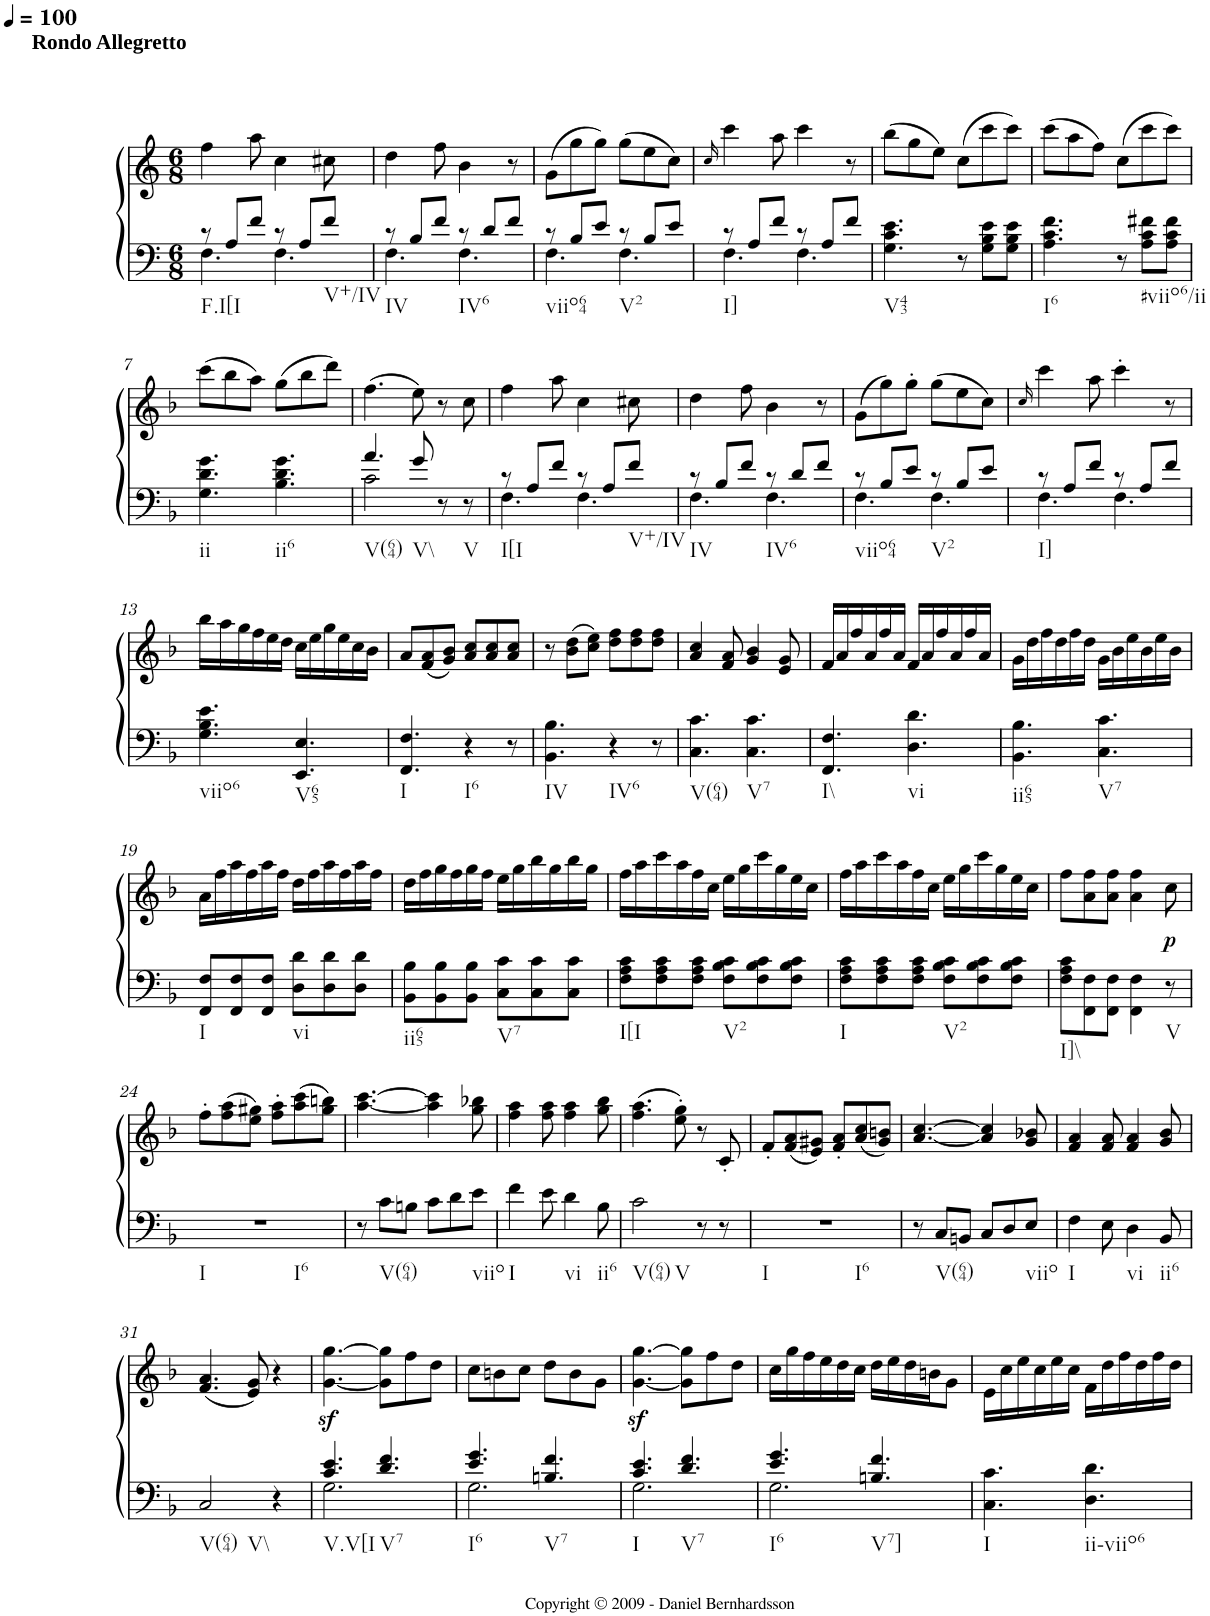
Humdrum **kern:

**kern	**kern	**dynam
*part1	*part1	*part1
*staff2	*staff1	*staff1/2
*I"Piano	*	*
*I'Pno.	*	*
*clefF4	*clefG2	*
*k[b-]	*k[b-]	*
*F:	*F:	*
*M6/8	*M6/8	*
*MM100	*MM100	*
=1	=1	=1
*^	*	*
!	!	!LO:TX:a:B:t=Rondo Allegretto	!
!LO:TX:b:t=F.I[I	!	!	!
8r	4.F\	4ff\	.
8A/L	.	.	.
8f/J	.	8aa\	.
8r	4.F\	4cc\	.
8A/L	.	.	.
!LO:TX:b:t=V+/IV	!	!	!
8f/J	.	8cc#X\	.
=2	=2	=2	=2
!LO:TX:b:t=IV	!	!	!
8r	4.F\	4dd\	.
8B-/L	.	.	.
8f/J	.	8ff\	.
!LO:TX:b:t=IV6	!	!	!
8r	4.F\	4b-\	.
8d/L	.	.	.
8f/J	.	8r	.
=3	=3	=3	=3
!LO:TX:b:t=viio64	!	!	!
8r	4.F\	(8g\L	.
8B-/L	.	8gg\	.
8e/J	.	8gg\J)	.
!LO:TX:b:t=V2	!	!	!
8r	4.F\	(8gg\L	.
8B-/L	.	8ee\	.
8e/J	.	8cc\J)	.
=4	=4	=4	=4
.	.	16qcc/	.
!LO:TX:b:t=I]	!	!	!
8r	4.F\	4ccc\	.
8A/L	.	.	.
8f/J	.	8aa\	.
8r	4.F\	4ccc\	.
8A/L	.	.	.
8f/J	.	8r	.
*v	*v	*	*
=5	=5	=5
!LO:TX:b:t=V43	!	!
4.G\ 4.c\ 4.e\	(8bb-\L	.
.	8gg\	.
.	8ee\J)	.
8r	(8cc\L	.
8G\ 8B-\ 8e\L	8ccc\	.
8G\ 8B-\ 8e\J	8ccc\J)	.
=6	=6	=6
!LO:TX:b:t=I6	!	!
4.A\ 4.c\ 4.f\	(8ccc\L	.
.	8aa\	.
.	8ff\J)	.
8r	(8cc\L	.
!LO:TX:b:t=#viio6/ii	!	!
8A\ 8c\ 8f#X\L	8ccc\	.
8A\ 8c\ 8f#\J	8ccc\J)	.
!!LO:LB:g=z
=7	=7	=7
!LO:TX:b:t=ii	!	!
4.G\ 4.d\ 4.g\	(8ccc\L	.
.	8bb-\	.
.	8aa\J)	.
!LO:TX:b:t=ii6	!	!
4.B-\ 4.d\ 4.g\	(8gg\L	.
.	8bb-\	.
.	8ddd\J)	.
=8	=8	=8
*^	*	*
!LO:TX:b:t=V(64)	!	!	!
4.a/	2c\	(4.ff\	.
!LO:TX:b:t=V\\	!	!	!
8g/	.	8ee\)	.
8r	8ryy	8r	.
!LO:TX:b:t=V	!	!	!
8r	8ryy	8cc\	.
=9	=9	=9	=9
!LO:TX:b:t=I[I	!	!	!
8r	4.F\	4ff\	.
8A/L	.	.	.
8f/J	.	8aa\	.
8r	4.F\	4cc\	.
8A/L	.	.	.
!LO:TX:b:t=V+/IV	!	!	!
8f/J	.	8cc#X\	.
=10	=10	=10	=10
!LO:TX:b:t=IV	!	!	!
8r	4.F\	4dd\	.
8B-/L	.	.	.
8f/J	.	8ff\	.
!LO:TX:b:t=IV6	!	!	!
8r	4.F\	4b-\	.
8d/L	.	.	.
8f/J	.	8r	.
=11	=11	=11	=11
!LO:TX:b:t=viio64	!	!	!
8r	4.F\	(8g\L	.
8B-/L	.	8gg\)	.
8e/J	.	8gg'\J	.
!LO:TX:b:t=V2	!	!	!
8r	4.F\	(8gg\L	.
8B-/L	.	8ee\	.
8e/J	.	8cc\J)	.
=12	=12	=12	=12
.	.	16qcc/	.
!LO:TX:b:t=I]	!	!	!
8r	4.F\	4ccc\	.
8A/L	.	.	.
8f/J	.	8aa\	.
8r	4.F\	4ccc'\	.
8A/L	.	.	.
8f/J	.	8r	.
*v	*v	*	*
!!LO:LB:g=z
=13	=13	=13
!LO:TX:b:t=viio6	!	!
4.G\ 4.B-\ 4.e\	16bb-\LL	.
.	16aa\	.
.	16gg\	.
.	16ff\	.
.	16ee\	.
.	16dd\JJ	.
!LO:TX:b:t=V65	!	!
4.EE/ 4.E/	16cc\LL	.
.	16ee\	.
.	16gg\	.
.	16ee\	.
.	16cc\	.
.	16b-\JJ	.
=14	=14	=14
!LO:TX:b:t=I	!	!
4.FF/ 4.F/	8a/L	.
.	(8f/ 8a/	.
.	8g/ 8b-/J)	.
!LO:TX:b:t=I6	!	!
4r	8a/ 8cc/L	.
.	8a/ 8cc/	.
8r	8a/ 8cc/J	.
=15	=15	=15
!LO:TX:b:t=IV	!	!
4.BB-\ 4.B-\	8r	.
.	(8b-\ 8dd\L	.
.	8cc\ 8ee\J)	.
!LO:TX:b:t=IV6	!	!
4r	8dd\ 8ff\L	.
.	8dd\ 8ff\	.
8r	8dd\ 8ff\J	.
=16	=16	=16
!LO:TX:b:t=V(64)	!	!
4.C\ 4.c\	4a/ 4cc/	.
.	8f/ 8a/	.
!LO:TX:b:t=V7	!	!
4.C\ 4.c\	4g/ 4b-/	.
.	8e/ 8g/	.
=17	=17	=17
!LO:TX:b:t=I\\	!	!
4.FF/ 4.F/	16f/LL	.
.	16a/	.
.	16ff/	.
.	16a/	.
.	16ff/	.
.	16a/JJ	.
!LO:TX:b:t=vi	!	!
4.D\ 4.d\	16f/LL	.
.	16a/	.
.	16ff/	.
.	16a/	.
.	16ff/	.
.	16a/JJ	.
=18	=18	=18
!LO:TX:b:t=ii65	!	!
4.BB-\ 4.B-\	16g\LL	.
.	16dd\	.
.	16ff\	.
.	16dd\	.
.	16ff\	.
.	16dd\JJ	.
!LO:TX:b:t=V7	!	!
4.C\ 4.c\	16g\LL	.
.	16b-\	.
.	16ee\	.
.	16b-\	.
.	16ee\	.
.	16b-\JJ	.
!!LO:LB:g=z
=19	=19	=19
!LO:TX:b:t=I	!	!
8FF/ 8F/L	16a\LL	.
.	16ff\	.
8FF/ 8F/	16aa\	.
.	16ff\	.
8FF/ 8F/J	16aa\	.
.	16ff\JJ	.
!LO:TX:b:t=vi	!	!
8D\ 8d\L	16dd\LL	.
.	16ff\	.
8D\ 8d\	16aa\	.
.	16ff\	.
8D\ 8d\J	16aa\	.
.	16ff\JJ	.
=20	=20	=20
!LO:TX:b:t=ii65	!	!
8BB-\ 8B-\L	16dd\LL	.
.	16ff\	.
8BB-\ 8B-\	16gg\	.
.	16ff\	.
8BB-\ 8B-\J	16gg\	.
.	16ff\JJ	.
!LO:TX:b:t=V7	!	!
8C\ 8c\L	16ee\LL	.
.	16gg\	.
8C\ 8c\	16bb-\	.
.	16gg\	.
8C\ 8c\J	16bb-\	.
.	16gg\JJ	.
=21	=21	=21
!LO:TX:b:t=I[I	!	!
8F\ 8A\ 8c\L	16ff\LL	.
.	16aa\	.
8F\ 8A\ 8c\	16ccc\	.
.	16aa\	.
8F\ 8A\ 8c\J	16ff\	.
.	16cc\JJ	.
!LO:TX:b:t=V2	!	!
8F\ 8B-\ 8c\L	16ee\LL	.
.	16gg\	.
8F\ 8B-\ 8c\	16ccc\	.
.	16gg\	.
8F\ 8B-\ 8c\J	16ee\	.
.	16cc\JJ	.
=22	=22	=22
!LO:TX:b:t=I	!	!
8F\ 8A\ 8c\L	16ff\LL	.
.	16aa\	.
8F\ 8A\ 8c\	16ccc\	.
.	16aa\	.
8F\ 8A\ 8c\J	16ff\	.
.	16cc\JJ	.
!LO:TX:b:t=V2	!	!
8F\ 8B-\ 8c\L	16ee\LL	.
.	16gg\	.
8F\ 8B-\ 8c\	16ccc\	.
.	16gg\	.
8F\ 8B-\ 8c\J	16ee\	.
.	16cc\JJ	.
=23	=23	=23
!LO:TX:b:t=I]\\	!	!
8F\ 8A\ 8c\L	8ff\L	.
8FF\ 8F\	8a\ 8ff\	.
8FF\ 8F\J	8a\ 8ff\J	.
4FF\ 4F\	4a\ 4ff\	.
!LO:TX:b:t=V	!	!
!	!	!LO:DY:b
8r	8cc\	p
!!LO:LB:g=z
=24	=24	=24
!LO:TX:b:t=I	!	!
!LO:TX:b:t=I6	!	!
2.r	8ff'\L	.
.	(8ff\ 8aa\	.
.	8ee\ 8gg#X\J)	.
.	8ff\' 8aa\'L	.
.	(8aa\ 8ccc\	.
.	8gg#\ 8bbn\J)	.
=25	=25	=25
8r	[4.aa\ [4.ccc\	.
!LO:TX:b:t=V(64)	!	!
8c\L	.	.
8Bn\J	.	.
8c\L	4aa\] 4ccc\]	.
8d\	.	.
!LO:TX:b:t=viio	!	!
8e\J	8gg\ 8bb-X\	.
=26	=26	=26
!LO:TX:b:t=I	!	!
4f\	4ff\ 4aa\	.
8e\	8ff\ 8aa\	.
!LO:TX:b:t=vi	!	!
4d\	4ff\ 4aa\	.
!LO:TX:b:t=ii6	!	!
8B-\	8gg\ 8bb-\	.
=27	=27	=27
!LO:TX:b:t=V(64)	!	!
!LO:TX:b:t=V	!	!
2c\	(4.ff\ 4.aa\	.
.	8ee\' 8gg\')	.
8r	8r	.
8r	8c'/	.
=28	=28	=28
!LO:TX:b:t=I	!	!
!LO:TX:b:t=I6	!	!
2.r	8f'/L	.
.	(8f/ 8a/	.
.	8e/ 8g#X/J)	.
.	8f/' 8a/'L	.
.	(8a/ 8cc/	.
.	8g#/ 8bn/J)	.
=29	=29	=29
8r	[<4.a/ [>4.cc/	.
!LO:TX:b:t=V(64)	!	!
8C/L	.	.
8BBn/J	.	.
8C/L	4a/] 4cc/]	.
8D/	.	.
!LO:TX:b:t=viio	!	!
8E/J	8g/ 8b-X/	.
=30	=30	=30
!LO:TX:b:t=I	!	!
4F\	4f/ 4a/	.
8E\	8f/ 8a/	.
!LO:TX:b:t=vi	!	!
4D\	4f/ 4a/	.
!LO:TX:b:t=ii6	!	!
8BB-/	8g/ 8b-/	.
!!LO:LB:g=z
=31	=31	=31
!LO:TX:b:t=V(64)	!	!
!LO:TX:b:t=V\\	!	!
2C/	(4.f/ 4.a/	.
.	8e/ 8g/)	.
4r	4r	.
=32	=32	=32
*^	*	*
!LO:TX:b:t=V.V[I	!	!	!
4.c/ 4.e/	2.G\	[<4.g\z< [>4.gg\z<	.
!LO:TX:b:t=V7	!	!	!
4.d/ 4.f/	.	8g\] 8gg\]L	.
.	.	8ff\	.
.	.	8dd\J	.
=33	=33	=33	=33
!LO:TX:b:t=I6	!	!	!
4.e/ 4.g/	2.G\	8cc\L	.
.	.	8bn\	.
.	.	8cc\J	.
!LO:TX:b:t=V7	!	!	!
4.Bn/ 4.f/	.	8dd\L	.
.	.	8b\	.
.	.	8g\J	.
=34	=34	=34	=34
!LO:TX:b:t=I	!	!	!
4.c/ 4.e/	2.G\	[<4.g\z< [>4.gg\z<	.
!LO:TX:b:t=V7	!	!	!
4.d/ 4.f/	.	8g\] 8gg\]L	.
.	.	8ff\	.
.	.	8dd\J	.
=35	=35	=35	=35
!LO:TX:b:t=I6	!	!	!
4.e/ 4.g/	2.G\	16cc\LL	.
.	.	16gg\	.
.	.	16ff\	.
.	.	16ee\	.
.	.	16dd\	.
.	.	16cc\JJ	.
!LO:TX:b:t=V7]	!	!	!
4.Bn/ 4.f/	.	16dd\LL	.
.	.	16ee\	.
.	.	16dd\	.
.	.	16bn\J	.
.	.	8g\J	.
*v	*v	*	*
=36	=36	=36
!LO:TX:b:t=I	!	!
4.C\ 4.c\	16e\LL	.
.	16cc\	.
.	16ee\	.
.	16cc\	.
.	16ee\	.
.	16cc\JJ	.
!LO:TX:b:t=ii-viio6	!	!
4.D\ 4.d\	16f\LL	.
.	16dd\	.
.	16ff\	.
.	16dd\	.
.	16ff\	.
.	16dd\JJ	.
=	=	=
*-	*-	*-
